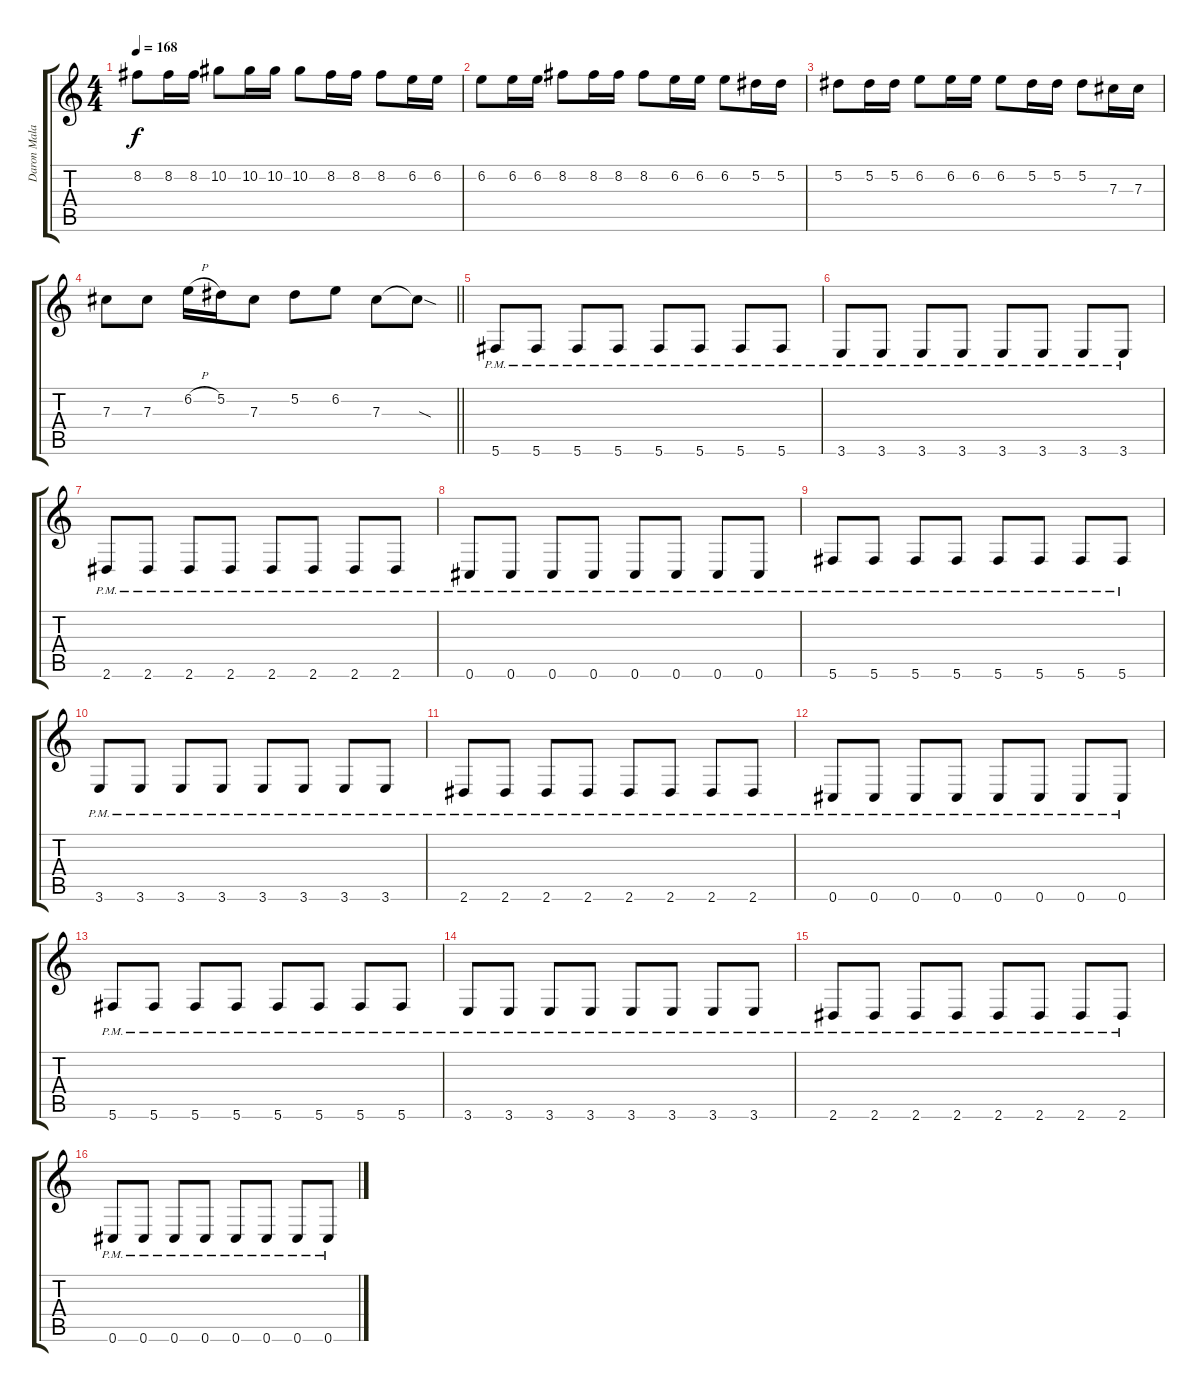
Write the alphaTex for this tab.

\track ("Daron Malakian" "Daron Mala") {instrument overdrivenguitar}
\staff {score tabs}
\tuning (Eb4 Bb3 Gb3 Db3 Ab2 Db2) {hide}
\ts (4 4)
\tempo 168
\clef g2
\ks c
8.2.8{dy f} 8.2.16 8.2.16 10.2.8 10.2.16 10.2.16 10.2.8 8.2.16 8.2.16 8.2.8 6.2.16 6.2.16 |
6.2.8 6.2.16 6.2.16 8.2.8 8.2.16 8.2.16 8.2.8 6.2.16 6.2.16 6.2.8 5.2.16 5.2.16 |
5.2.8 5.2.16 5.2.16 6.2.8 6.2.16 6.2.16 6.2.8 5.2.16 5.2.16 5.2.8 7.3.16 7.3.16 |
\barLineRight lightlight
7.3.8 7.3.8 6.2{h}.16 5.2.16 7.3.8 5.2.8 6.2.8 7.3.8 7.3{sod t}.8 |
5.6{pm}.8 5.6{pm}.8 5.6{pm}.8 5.6{pm}.8 5.6{pm}.8 5.6{pm}.8 5.6{pm}.8 5.6{pm}.8 |
3.6{pm}.8 3.6{pm}.8 3.6{pm}.8 3.6{pm}.8 3.6{pm}.8 3.6{pm}.8 3.6{pm}.8 3.6{pm}.8 |
2.6{pm}.8 2.6{pm}.8 2.6{pm}.8 2.6{pm}.8 2.6{pm}.8 2.6{pm}.8 2.6{pm}.8 2.6{pm}.8 |
0.6{pm}.8 0.6{pm}.8 0.6{pm}.8 0.6{pm}.8 0.6{pm}.8 0.6{pm}.8 0.6{pm}.8 0.6{pm}.8 |
5.6{pm}.8 5.6{pm}.8 5.6{pm}.8 5.6{pm}.8 5.6{pm}.8 5.6{pm}.8 5.6{pm}.8 5.6{pm}.8 |
3.6{pm}.8 3.6{pm}.8 3.6{pm}.8 3.6{pm}.8 3.6{pm}.8 3.6{pm}.8 3.6{pm}.8 3.6{pm}.8 |
2.6{pm}.8 2.6{pm}.8 2.6{pm}.8 2.6{pm}.8 2.6{pm}.8 2.6{pm}.8 2.6{pm}.8 2.6{pm}.8 |
0.6{pm}.8 0.6{pm}.8 0.6{pm}.8 0.6{pm}.8 0.6{pm}.8 0.6{pm}.8 0.6{pm}.8 0.6{pm}.8 |
5.6{pm}.8 5.6{pm}.8 5.6{pm}.8 5.6{pm}.8 5.6{pm}.8 5.6{pm}.8 5.6{pm}.8 5.6{pm}.8 |
3.6{pm}.8 3.6{pm}.8 3.6{pm}.8 3.6{pm}.8 3.6{pm}.8 3.6{pm}.8 3.6{pm}.8 3.6{pm}.8 |
2.6{pm}.8 2.6{pm}.8 2.6{pm}.8 2.6{pm}.8 2.6{pm}.8 2.6{pm}.8 2.6{pm}.8 2.6{pm}.8 |
0.6{pm}.8 0.6{pm}.8 0.6{pm}.8 0.6{pm}.8 0.6{pm}.8 0.6{pm}.8 0.6{pm}.8 0.6{pm}.8
